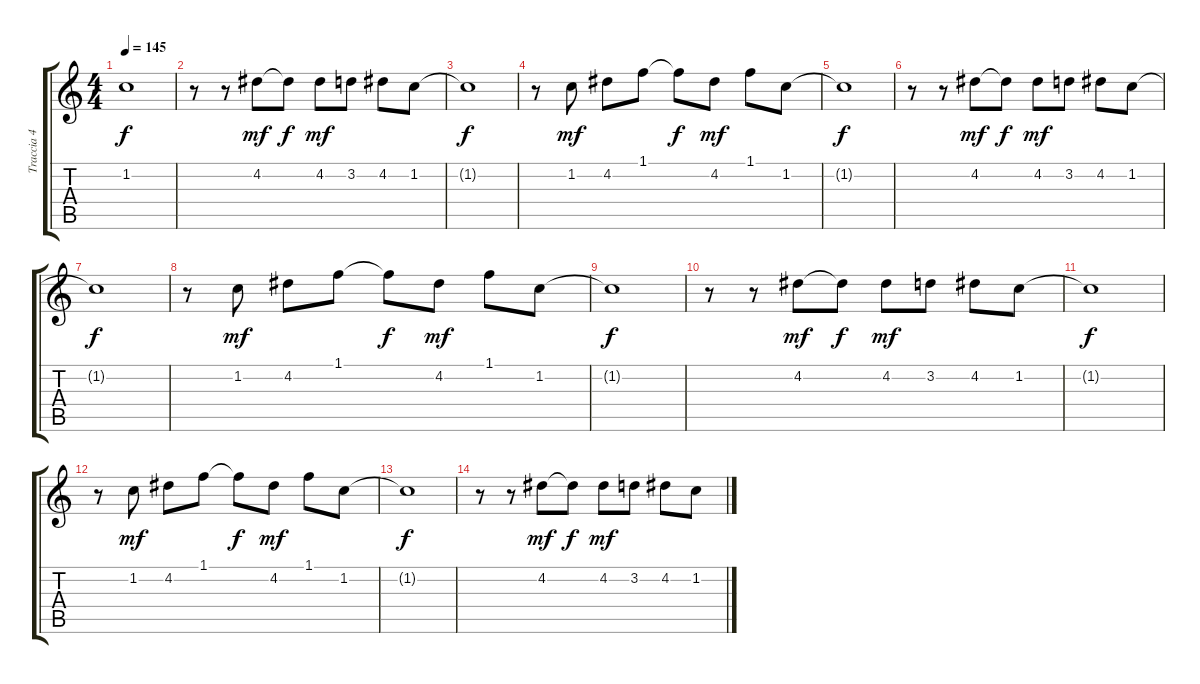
\track ("Traccia 4" "Traccia 4") {instrument distortionguitar}
\staff {score tabs}
\tuning (E4 B3 G3 D3 A2 E2) {hide}
\ts (4 4)
\tempo 145
\clef g2
\ks c
1.2{t}.1{dy f} |
r.8 r.8 4.2.8{dy mf} 4.2{t}.8{dy f} 4.2.8{dy mf} 3.2.8 4.2.8 1.2.8{volume 9} |
1.2{t}.1{dy f} |
r.8 1.2.8{dy mf} 4.2.8 1.1.8 1.1{t}.8{dy f} 4.2.8{dy mf} 1.1.8 1.2.8 |
1.2{t}.1{dy f} |
r.8 r.8 4.2.8{dy mf} 4.2{t}.8{dy f} 4.2.8{dy mf} 3.2.8 4.2.8 1.2.8{volume 7} |
1.2{t}.1{dy f} |
r.8 1.2.8{dy mf} 4.2.8 1.1.8 1.1{t}.8{dy f} 4.2.8{dy mf} 1.1.8 1.2.8 |
1.2{t}.1{dy f} |
r.8 r.8 4.2.8{dy mf} 4.2{t}.8{dy f} 4.2.8{dy mf} 3.2.8 4.2.8 1.2.8{volume 2} |
1.2{t}.1{dy f} |
r.8 1.2.8{dy mf} 4.2.8 1.1.8 1.1{t}.8{dy f} 4.2.8{dy mf} 1.1.8 1.2.8 |
1.2{t}.1{dy f} |
r.8 r.8 4.2.8{dy mf} 4.2{t}.8{dy f} 4.2.8{dy mf} 3.2.8 4.2.8 1.2.8
